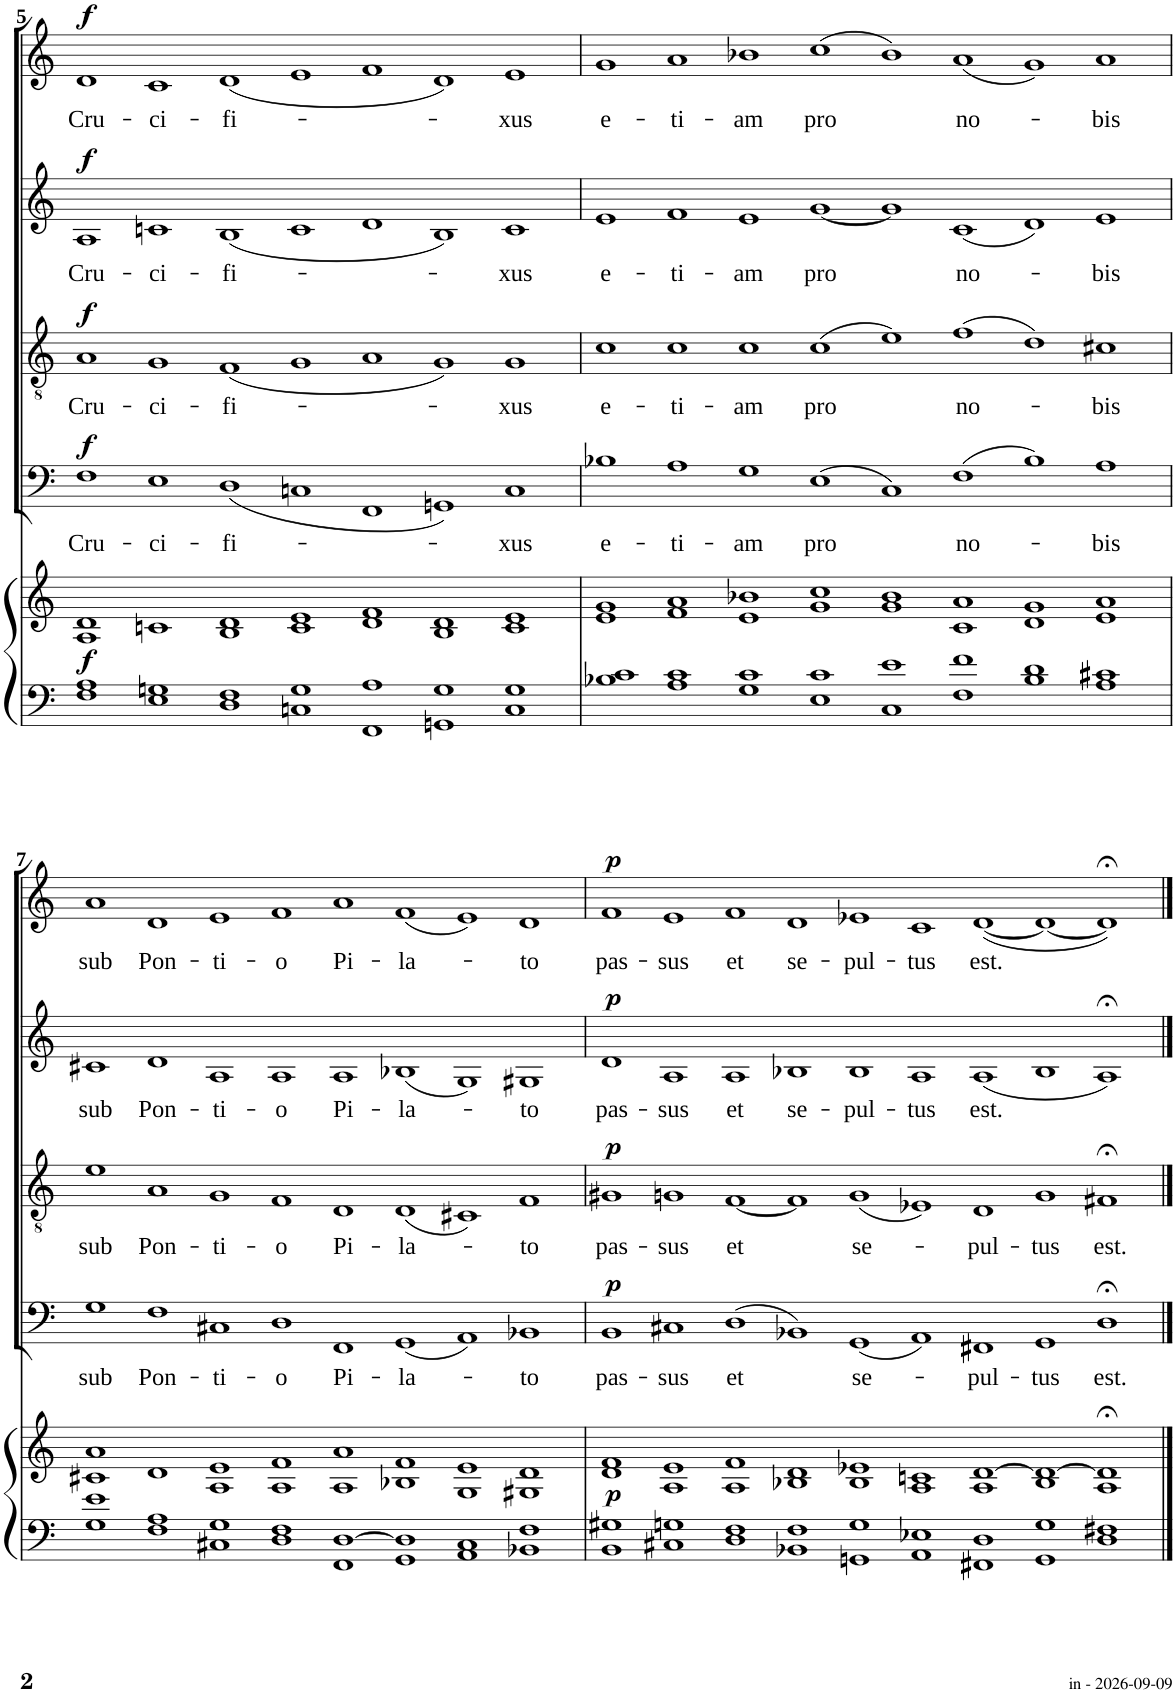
**kern	**kern	**dynam	**kern	**text	**dynam	**kern	**text	**dynam	**kern	**text	**dynam	**kern	**text	**dynam
*part5	*part5	*part5	*part4	*part4	*part4	*part3	*part3	*part3	*part2	*part2	*part2	*part1	*part1	*part1
*staff6	*staff5	*staff5/6	*staff4	*staff4	*staff4	*staff3	*staff3	*staff3	*staff2	*staff2	*staff2	*staff1	*staff1	*staff1
*I"Organ	*	*	*I"Bass	*	*	*I"Tenor	*	*	*I"Alto	*	*	*I"Soprano	*	*
!!LO:PB:g=z
*clefF4	*clefG2	*	*clefF4	*	*	*clefGv2	*	*	*clefG2	*	*	*clefG2	*	*
*k[]	*k[]	*	*k[]	*	*	*k[]	*	*	*k[]	*	*	*k[]	*	*
*M9/1	*M9/1	*	*M9/1	*	*	*M9/1	*	*	*M9/1	*	*	*M9/1	*	*
*met(c)	*met(c)	*	*met(c)	*	*	*met(c)	*	*	*met(c)	*	*	*met(c)	*	*
=5	=5	=5	=5	=5	=5	=5	=5	=5	=5	=5	=5	=5	=5	=5
!	!	!LO:DY:b	!	!LO:LY:b	!LO:DY:a	!	!LO:LY:b	!LO:DY:a	!	!LO:LY:b	!LO:DY:a	!	!LO:LY:b	!LO:DY:a
1F 1A	1A 1d	f	1F	Cru-	f	1A	Cru-	f	1A	Cru-	f	1d	Cru-	f
!	!	!	!	!LO:LY:b	!	!	!LO:LY:b	!	!	!LO:LY:b	!	!	!LO:LY:b	!
1E 1Gn	1cn	.	1E	-ci-	.	1G	-ci-	.	1cn	-ci-	.	1c	-ci-	.
!	!	!	!	!LO:LY:b	!	!	!LO:LY:b	!	!	!LO:LY:b	!	!	!LO:LY:b	!
1D 1F	1B 1d	.	(1D	-fi-	.	(1F	-fi-	.	(1B	-fi-	.	(1d	-fi-	.
1Cn 1G	1c 1e	.	1Cn	.	.	1G	.	.	1c	.	.	1e	.	.
1FF 1A	1d 1f	.	1FF	.	.	1A	.	.	1d	.	.	1f	.	.
1GGn 1G	1B 1d	.	1GGn)	.	.	1G)	.	.	1B)	.	.	1d)	.	.
!	!	!	!	!LO:LY:b	!	!	!LO:LY:b	!	!	!LO:LY:b	!	!	!LO:LY:b	!
1C 1G	1c 1e	.	1C	-xus	.	1G	-xus	.	1c	-xus	.	1e	-xus	.
=6	=6	=6	=6	=6	=6	=6	=6	=6	=6	=6	=6	=6	=6	=6
!	!	!	!	!LO:LY:b	!	!	!LO:LY:b	!	!	!LO:LY:b	!	!	!LO:LY:b	!
1B-X 1c	1e 1g	.	1B-X	e-	.	1c	e-	.	1e	e-	.	1g	e-	.
!	!	!	!	!LO:LY:b	!	!	!LO:LY:b	!	!	!LO:LY:b	!	!	!LO:LY:b	!
1A 1c	1f 1a	.	1A	-ti-	.	1c	-ti-	.	1f	-ti-	.	1a	-ti-	.
!	!	!	!	!LO:LY:b	!	!	!LO:LY:b	!	!	!LO:LY:b	!	!	!LO:LY:b	!
1G 1c	1e 1b-X	.	1G	-am	.	1c	-am	.	1e	-am	.	1b-X	-am	.
!	!	!	!	!LO:LY:b	!	!	!LO:LY:b	!	!	!LO:LY:b	!	!	!LO:LY:b	!
1E 1c	1g 1cc	.	(1E	pro	.	(1c	pro	.	[1g	pro	.	(1cc	pro	.
1C 1e	1g 1b-	.	1C)	.	.	1e)	.	.	1g]	.	.	1b-)	.	.
!	!	!	!	!LO:LY:b	!	!	!LO:LY:b	!	!	!LO:LY:b	!	!	!LO:LY:b	!
1F 1f	1c 1a	.	(1F	no-	.	(1f	no-	.	(1c	no-	.	(1a	no-	.
1B- 1d	1d 1g	.	1B-)	.	.	1d)	.	.	1d)	.	.	1g)	.	.
!	!	!	!	!LO:LY:b	!	!	!LO:LY:b	!	!	!LO:LY:b	!	!	!LO:LY:b	!
1A 1c#X	1e 1a	.	1A	-bis	.	1c#X	-bis	.	1e	-bis	.	1a	-bis	.
!!LO:LB:g=z
=7	=7	=7	=7	=7	=7	=7	=7	=7	=7	=7	=7	=7	=7	=7
!	!	!	!	!LO:LY:b	!	!	!LO:LY:b	!	!	!LO:LY:b	!	!	!LO:LY:b	!
1G 1e	1c#X 1a	.	1G	sub	.	1e	sub	.	1c#X	sub	.	1a	sub	.
!	!	!	!	!LO:LY:b	!	!	!LO:LY:b	!	!	!LO:LY:b	!	!	!LO:LY:b	!
1F 1A	1d	.	1F	Pon-	.	1A	Pon-	.	1d	Pon-	.	1d	Pon-	.
!	!	!	!	!LO:LY:b	!	!	!LO:LY:b	!	!	!LO:LY:b	!	!	!LO:LY:b	!
1C#X 1G	1A 1e	.	1C#X	-ti-	.	1G	-ti-	.	1A	-ti-	.	1e	-ti-	.
!	!	!	!	!LO:LY:b	!	!	!LO:LY:b	!	!	!LO:LY:b	!	!	!LO:LY:b	!
1D 1F	1A 1f	.	1D	-o	.	1F	-o	.	1A	-o	.	1f	-o	.
!	!	!	!	!LO:LY:b	!	!	!LO:LY:b	!	!	!LO:LY:b	!	!	!LO:LY:b	!
1FF [1D	1A 1a	.	1FF	Pi-	.	1D	Pi-	.	1A	Pi-	.	1a	Pi-	.
!	!	!	!	!LO:LY:b	!	!	!LO:LY:b	!	!	!LO:LY:b	!	!	!LO:LY:b	!
1GG 1D]	1B-X 1f	.	(1GG	-la-	.	(1D	-la-	.	(1B-X	-la-	.	(1f	-la-	.
1AA 1C#	1G 1e	.	1AA)	.	.	1C#X)	.	.	1G)	.	.	1e)	.	.
!	!	!	!	!LO:LY:b	!	!	!LO:LY:b	!	!	!LO:LY:b	!	!	!LO:LY:b	!
1BB-X 1F	1G#X 1d	.	1BB-X	-to	.	1F	-to	.	1G#X	-to	.	1d	-to	.
=8	=8	=8	=8	=8	=8	=8	=8	=8	=8	=8	=8	=8	=8	=8
!	!	!LO:DY:b	!	!LO:LY:b	!LO:DY:a	!	!LO:LY:b	!LO:DY:a	!	!LO:LY:b	!LO:DY:a	!	!LO:LY:b	!LO:DY:a
1BB 1G#X	1d 1f	p	1BB	pas-	p	1G#X	pas-	p	1d	pas-	p	1f	pas-	p
!	!	!	!	!LO:LY:b	!	!	!LO:LY:b	!	!	!LO:LY:b	!	!	!LO:LY:b	!
1C#X 1Gn	1A 1e	.	1C#X	-sus	.	1Gn	-sus	.	1A	-sus	.	1e	-sus	.
!	!	!	!	!LO:LY:b	!	!	!LO:LY:b	!	!	!LO:LY:b	!	!	!LO:LY:b	!
1D 1F	1A 1f	.	(1D	et	.	[1F	et	.	1A	et	.	1f	et	.
!	!	!	!	!	!	!	!	!	!	!LO:LY:b	!	!	!LO:LY:b	!
1BB-X 1F	1B-X 1d	.	1BB-X)	.	.	1F]	.	.	1B-X	se-	.	1d	se-	.
!	!	!	!	!LO:LY:b	!	!	!LO:LY:b	!	!	!LO:LY:b	!	!	!LO:LY:b	!
1GGn 1G	1B- 1e-X	.	(1GG	se-	.	(1G	se-	.	1B-	-pul-	.	1e-X	-pul-	.
!	!	!	!	!	!	!	!	!	!	!LO:LY:b	!	!	!LO:LY:b	!
1AA 1E-X	1A 1cn	.	1AA)	.	.	1E-X)	.	.	1A	-tus	.	1c	-tus	.
!	!	!	!	!LO:LY:b	!	!	!LO:LY:b	!	!	!LO:LY:b	!	!	!LO:LY:b	!
1FF#X 1D	1A [1d	.	1FF#X	-pul-	.	1D	-pul-	.	(1A	est.	.	([1d	est.	.
!	!	!	!	!LO:LY:b	!	!	!LO:LY:b	!	!	!	!	!	!	!
1GG 1G	1B- 1d_	.	1GG	-tus	.	1G	-tus	.	1B-	.	.	1d_	.	.
!	!	!	!	!LO:LY:b	!	!	!LO:LY:b	!	!	!	!	!	!	!
1D 1F#X	1A;< 1d];<	.	1D;<	est.	.	1F#X;<	est.	.	1A;<)	.	.	1d;<])	.	.
==	==	==	==	==	==	==	==	==	==	==	==	==	==	==
*-	*-	*-	*-	*-	*-	*-	*-	*-	*-	*-	*-	*-	*-	*-
